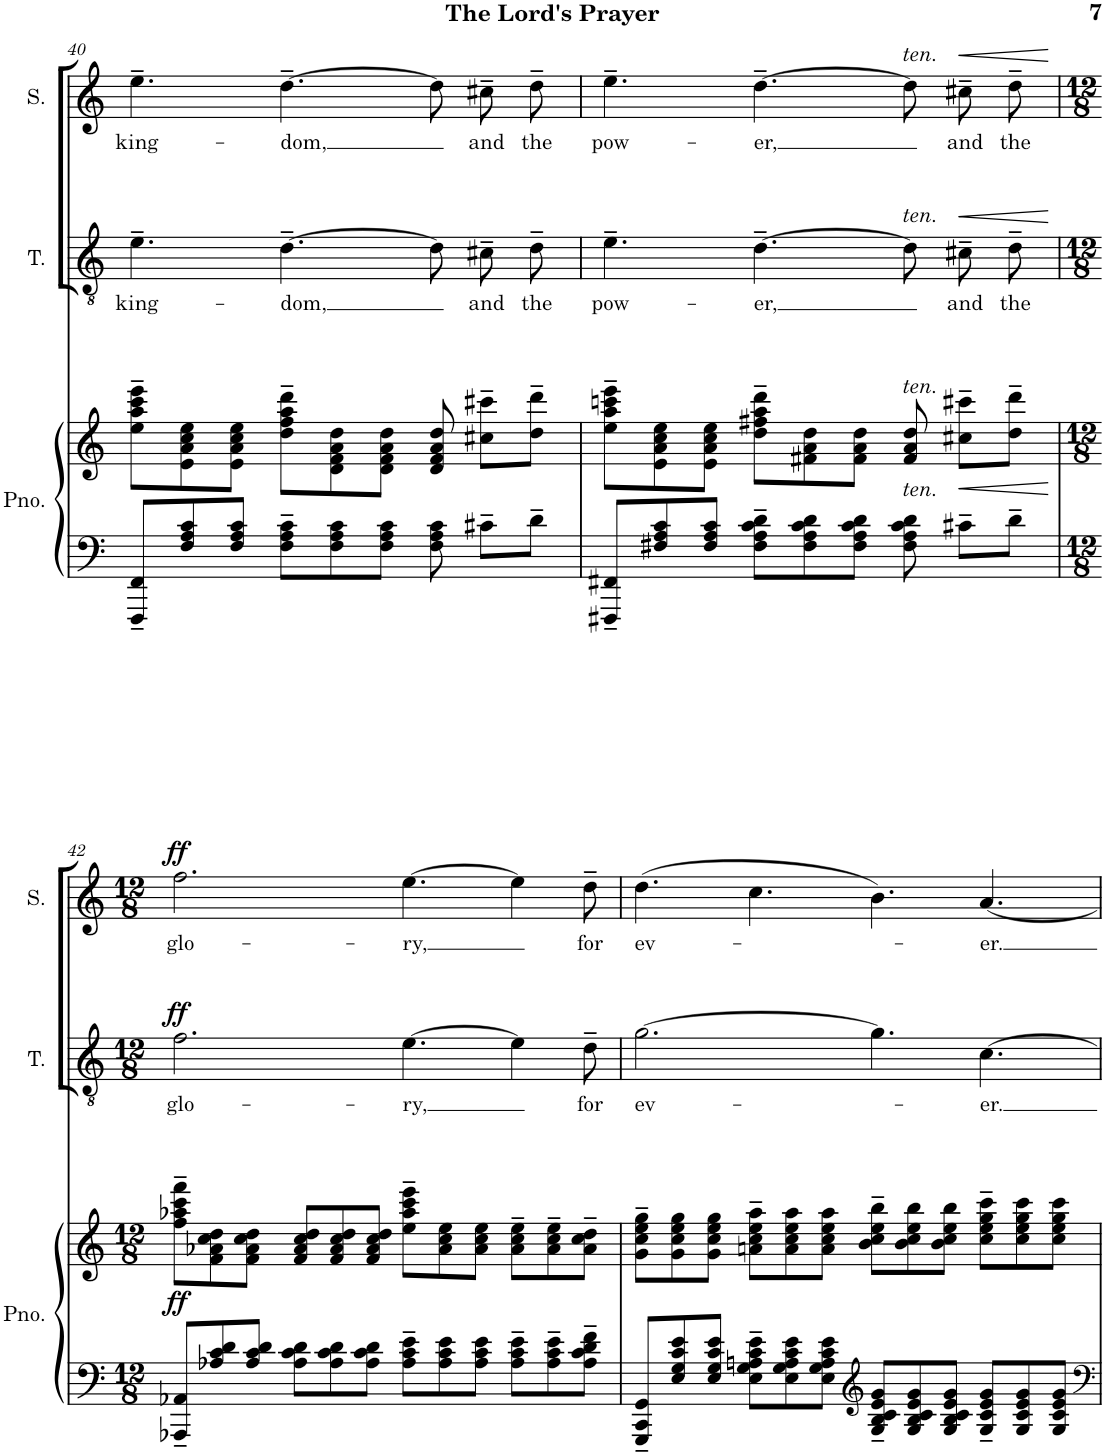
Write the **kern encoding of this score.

**kern	**kern	**dynam	**kern	**text	**dynam	**kern	**text	**dynam
*part3	*part3	*part3	*part2	*part2	*part2	*part1	*part1	*part1
*staff4	*staff3	*staff3/4	*staff2	*staff2	*staff2	*staff1	*staff1	*staff1
*I"Piano	*	*	*I"Tenor	*	*	*I"Soprano	*	*
*I'Pno.	*	*	*I'T.	*	*	*I'S.	*	*
!!LO:PB:g=z
*clefF4	*clefG2	*	*clefGv2	*	*	*clefG2	*	*
*k[]	*k[]	*	*k[]	*	*	*k[]	*	*
*M9/8	*M9/8	*	*M9/8	*	*	*M9/8	*	*
=40	=40	=40	=40	=40	=40	=40	=40	=40
!	!	!	!	!LO:LY:b	!	!	!LO:LY:b	!
8FFF/~ 8FF/~L	8ee\~ 8aa\~ 8ccc\~ 8eee\~L	.	4.e~\	king-	.	4.ee~\	king-	.
8F/ 8A/ 8c/	8e\ 8a\ 8cc\ 8ee\	.	.	.	.	.	.	.
8F/ 8A/ 8c/J	8e\ 8a\ 8cc\ 8ee\J	.	.	.	.	.	.	.
!	!	!	!	!LO:LY:b	!	!	!LO:LY:b	!
8F\~ 8A\~ 8c\~L	8dd\~ 8ff\~ 8aa\~ 8ddd\~L	.	[4.d~\	-dom,	.	[4.dd~\	-dom,	.
8F\ 8A\ 8c\	8d\ 8f\ 8a\ 8dd\	.	.	.	.	.	.	.
8F\ 8A\ 8c\J	8d\ 8f\ 8a\ 8dd\J	.	.	.	.	.	.	.
8F\ 8A\ 8c\	8d/ 8f/ 8a/ 8dd/	.	8d\L]	.	.	8dd\L]	.	.
!	!	!	!	!LO:LY:b	!	!	!LO:LY:b	!
8c#X~\L	8cc#X\~ 8ccc#X\~L	.	8c#X~\	and	.	8cc#X~\	and	.
!	!	!	!	!LO:LY:b	!	!	!LO:LY:b	!
8d~\J	8dd\~ 8ddd\~J	.	8d~\J	the	.	8dd~\J	the	.
=41	=41	=41	=41	=41	=41	=41	=41	=41
!	!	!	!	!LO:LY:b	!	!	!LO:LY:b	!
8FFF#X/~ 8FF#X/~L	8ee\~ 8aa\~ 8cccn\~ 8eee\~L	.	4.e~\	pow-	.	4.ee~\	pow-	.
8F#X/ 8A/ 8c/	8e\ 8a\ 8cc\ 8ee\	.	.	.	.	.	.	.
8F#/ 8A/ 8c/J	8e\ 8a\ 8cc\ 8ee\J	.	.	.	.	.	.	.
!	!	!	!	!LO:LY:b	!	!	!LO:LY:b	!
8F#\~ 8A\~ 8c\~ 8d\~L	8dd\~ 8ff#X\~ 8aa\~ 8ddd\~L	.	[4.d~\	-er,	.	[4.dd~\	-er,	.
8F#\ 8A\ 8c\ 8d\	8f#X\ 8a\ 8dd\	.	.	.	.	.	.	.
8F#\ 8A\ 8c\ 8d\J	8f#\ 8a\ 8dd\J	.	.	.	.	.	.	.
!	!	!	!	!	!	!LO:TX:a:i:t=ten.	!	!
!	!	!	!LO:TX:a:i:t=ten.	!	!	!	!	!
!	!LO:TX:a:i:t=ten.	!	!	!	!	!	!	!
!LO:TX:a:i:t=ten.	!	!	!	!	!	!	!	!
8F#\ 8A\ 8c\ 8d\	8f#/ 8a/ 8dd/	.	8d\L]	.	.	8dd\L]	.	.
!	!	!	!	!LO:LY:b	!	!	!LO:LY:b	!LO:HP:b
8c#X~\L	8cc#X\~ 8ccc#X\~L	.	8c#X~\	and	.	8cc#X~\	and	<
!	!	!	!	!LO:LY:b	!	!	!LO:LY:b	!
8d~\J	8dd\~ 8ddd\~J	.	8d~\J	the	.	8dd~\J	the	.
.	.	.	.	.	.	.	.	[
!!LO:LB:g=z
=42	=42	=42	=42	=42	=42	=42	=42	=42
*M12/8	*M12/8	*	*M12/8	*	*	*M12/8	*	*
!	!	!LO:DY:b	!	!LO:LY:b	!LO:DY:a	!	!LO:LY:b	!LO:DY:a
8AAA-X/~ 8AA-X/~L	8ff\~ 8aa-X\~ 8ccc\~ 8fff\~L	ff	2.f\	glo-	ff	2.ff\	glo-	ff
8A-X/ 8c/ 8d/	8f\ 8a-X\ 8cc\ 8dd\	.	.	.	.	.	.	.
8A-/ 8c/ 8d/J	8f\ 8a-\ 8cc\ 8dd\J	.	.	.	.	.	.	.
8A-\ 8c\ 8d\L	8f/ 8a-/ 8cc/ 8dd/L	.	.	.	.	.	.	.
8A-\ 8c\ 8d\	8f/ 8a-/ 8cc/ 8dd/	.	.	.	.	.	.	.
8A-\ 8c\ 8d\J	8f/ 8a-/ 8cc/ 8dd/J	.	.	.	.	.	.	.
!	!	!	!	!LO:LY:b	!	!	!LO:LY:b	!
8A-\~ 8c\~ 8e\~L	8ee\~ 8aa-\~ 8ccc\~ 8eee\~L	.	[4.e\	-ry,	.	[4.ee\	-ry,	.
8A-\ 8c\ 8e\	8a-\ 8cc\ 8ee\	.	.	.	.	.	.	.
8A-\ 8c\ 8e\J	8a-\ 8cc\ 8ee\J	.	.	.	.	.	.	.
8A-\~ 8c\~ 8e\~L	8a-\~ 8cc\~ 8ee\~L	.	4e\]	.	.	4ee\]	.	.
8A-\~ 8c\~ 8e\~	8a-\~ 8cc\~ 8ee\~	.	.	.	.	.	.	.
!	!	!	!	!LO:LY:b	!	!	!LO:LY:b	!
8A-\~ 8c\~ 8d\~ 8f\~J	8a-\~ 8cc\~ 8dd\~J	.	8d~\	for	.	8dd~\	for	.
=43	=43	=43	=43	=43	=43	=43	=43	=43
!	!	!	!	!LO:LY:b	!	!	!LO:LY:b	!
8GGG/~ 8CC/~ 8GG/~L	8g\~ 8cc\~ 8ee\~ 8gg\~L	.	[2.g\	ev-	.	(4.dd\	ev-	.
8E/ 8G/ 8c/ 8e/	8g\ 8cc\ 8ee\ 8gg\	.	.	.	.	.	.	.
8E/ 8G/ 8c/ 8e/J	8g\ 8cc\ 8ee\ 8gg\J	.	.	.	.	.	.	.
8E\~ 8G\~ 8An\~ 8c\~ 8e\~L	8an\~ 8cc\~ 8ee\~ 8aa\~L	.	.	.	.	4.cc\	.	.
8E\ 8G\ 8A\ 8c\ 8e\	8a\ 8cc\ 8ee\ 8aa\	.	.	.	.	.	.	.
8E\ 8G\ 8A\ 8c\ 8e\J	8a\ 8cc\ 8ee\ 8aa\J	.	.	.	.	.	.	.
*clefG2	*	*	*	*	*	*	*	*
8G/~ 8B/~ 8c/~ 8e/~ 8g/~L	8b\~ 8cc\~ 8ee\~ 8bb\~L	.	4.g\]	.	.	4.b\)	.	.
8G/ 8B/ 8c/ 8e/ 8g/	8b\ 8cc\ 8ee\ 8bb\	.	.	.	.	.	.	.
8G/ 8B/ 8c/ 8e/ 8g/J	8b\ 8cc\ 8ee\ 8bb\J	.	.	.	.	.	.	.
!	!	!	!	!LO:LY:b	!	!	!LO:LY:b	!
8G/~ 8c/~ 8e/~ 8g/~L	8cc\~ 8ee\~ 8gg\~ 8ccc\~L	.	[4.c\	-er.	.	[4.a/	-er.	.
8G/ 8c/ 8e/ 8g/	8cc\ 8ee\ 8gg\ 8ccc\	.	.	.	.	.	.	.
8G/ 8c/ 8e/ 8g/J	8cc\ 8ee\ 8gg\ 8ccc\J	.	.	.	.	.	.	.
=	=	=	=	=	=	=	=	=
*-	*-	*-	*-	*-	*-	*-	*-	*-
